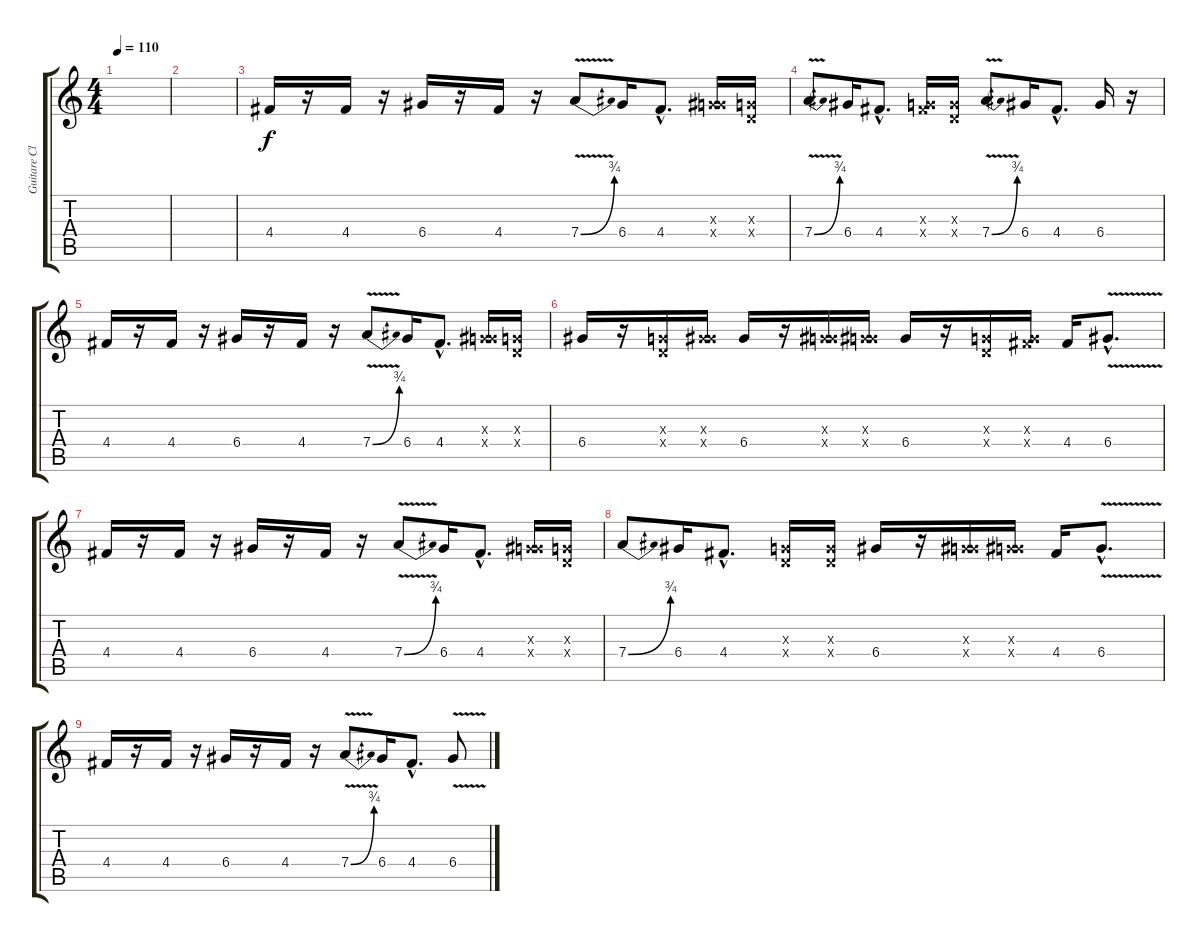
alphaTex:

\track ("Guitare Clean" "Guitare Cl") {instrument electricguitarclean}
\staff {score tabs}
\tuning (E4 B3 G3 D3 A2 E2) {hide}
\ts (4 4)
\tempo 110
\clef g2
\ks c
|
|
4.4.16 r.16 4.4.16 r.16 6.4.16 r.16 4.4.16 r.16 7.4{be (bend 0 0 60 3) v}.8 6.4.16 4.4{hac}.8{d} (0.3{x} 6.4{x}).16 (0.3{x} 0.4{x}).16 |
7.4{be (bend 0 0 60 3) v}.8 6.4.16 4.4{hac}.8{d} (0.3{x} 4.4{x}).16 (0.3{x} 0.4{x}).16 7.4{be (bend 0 0 60 3) v}.8 6.4.16 4.4{hac}.8{d} 6.4.16 r.16 |
4.4.16 r.16 4.4.16 r.16 6.4.16 r.16 4.4.16 r.16 7.4{be (bend 0 0 60 3) v}.8 6.4.16 4.4{hac}.8{d} (0.3{x} 6.4{x}).16 (0.3{x} 0.4{x}).16 |
6.4.16 r.16 (0.3{x} 0.4{x}).16 (0.3{x} 6.4{x}).16 6.4.16 r.16 (0.3{x} 6.4{x}).16 (0.3{x} 6.4{x}).16 6.4.16 r.16 (0.3{x} 0.4{x}).16 (0.3{x} 4.4{x}).16 4.4.16 6.4{v hac}.8{d} |
4.4.16 r.16 4.4.16 r.16 6.4.16 r.16 4.4.16 r.16 7.4{be (bend 0 0 60 3) v}.8 6.4.16 4.4{hac}.8{d} (0.3{x} 6.4{x}).16 (0.3{x} 0.4{x}).16 |
7.4{be (bend 0 0 60 3)}.8 6.4.16 4.4{hac}.8{d} (0.3{x} 0.4{x}).16 (0.3{x} 0.4{x}).16 6.4.16 r.16 (0.3{x} 6.4{x}).16 (0.3{x} 6.4{x}).16 4.4.16 6.4{v hac}.8{d} |
4.4.16 r.16 4.4.16 r.16 6.4.16 r.16 4.4.16 r.16 7.4{be (bend 0 0 60 3) v}.8 6.4.16 4.4{hac}.8{d} 6.4{v}.8
